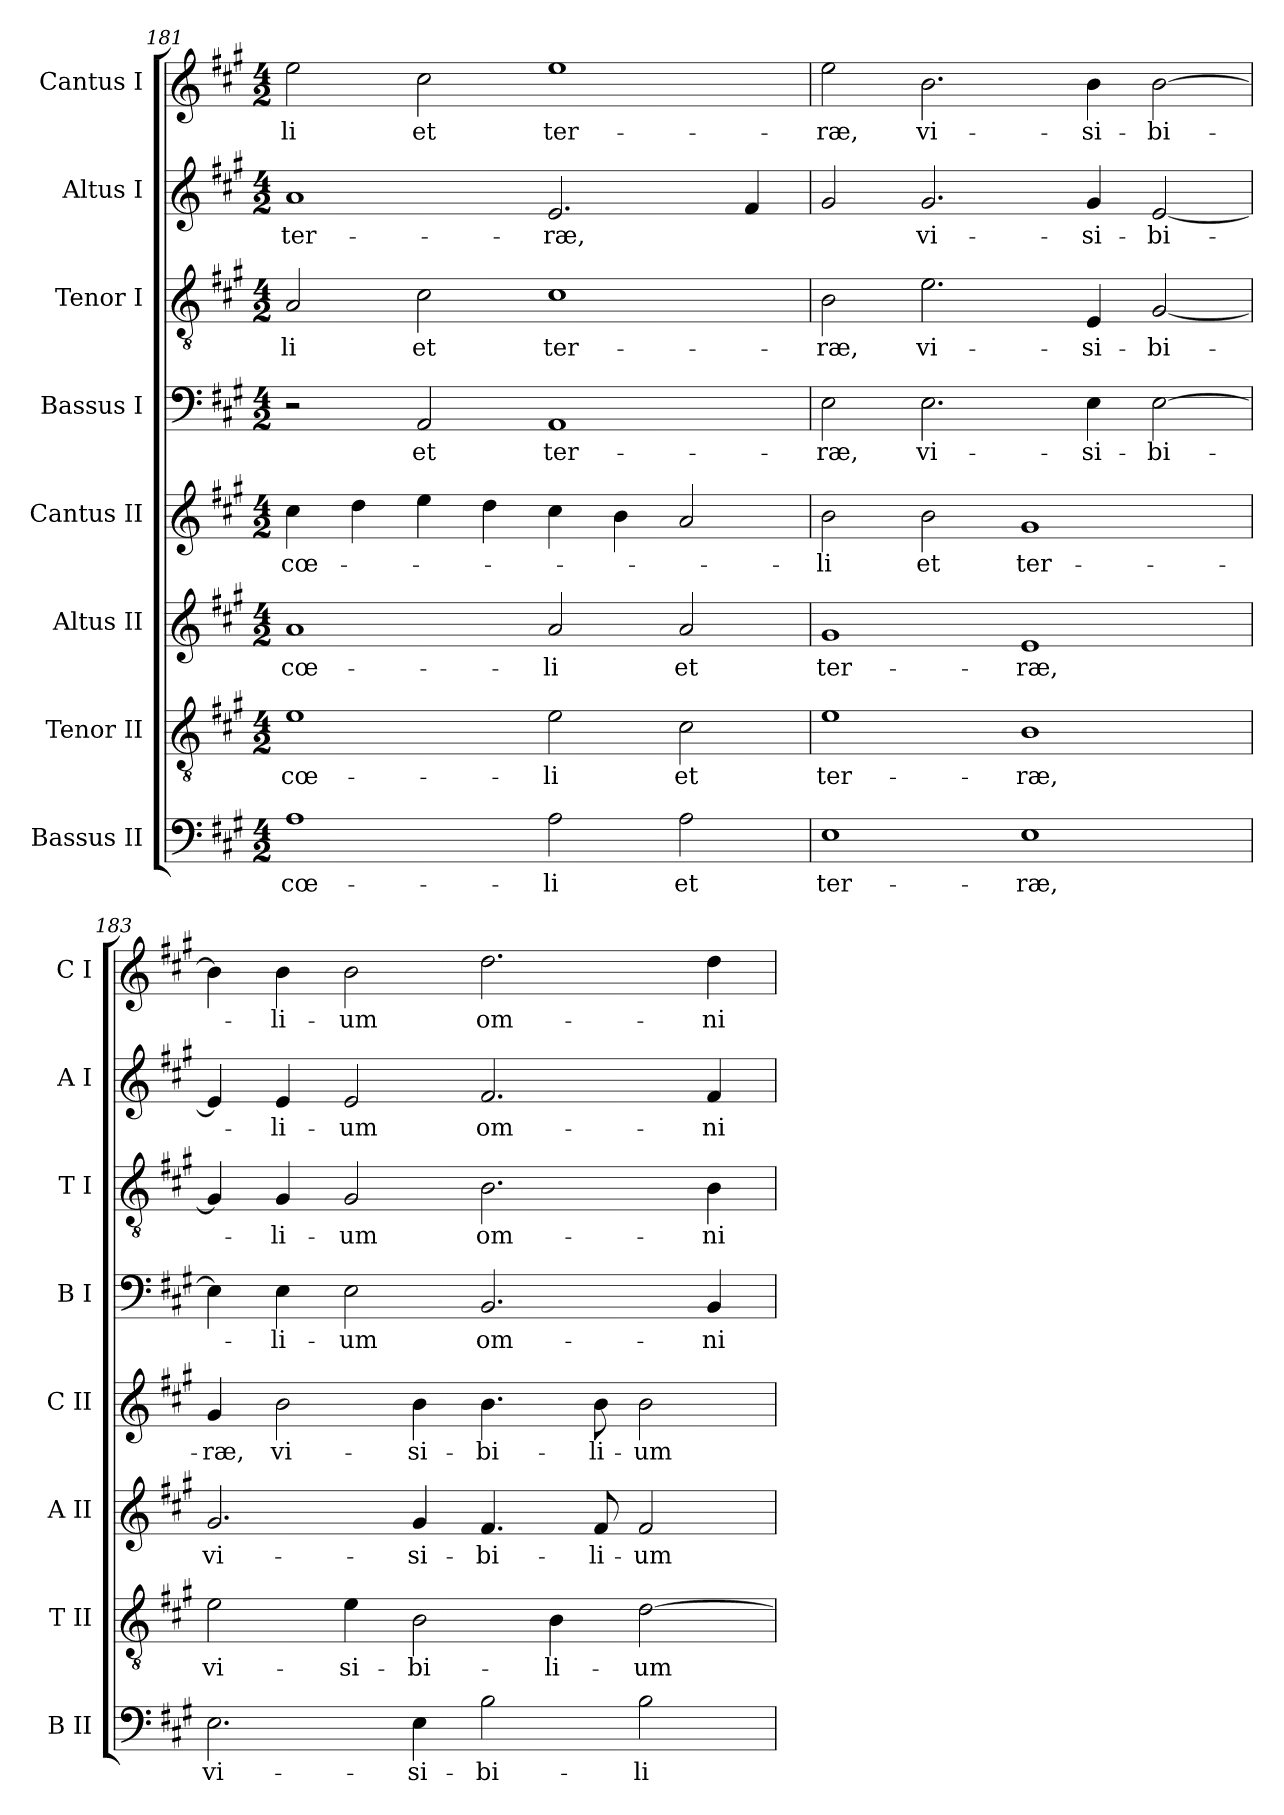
**kern	**text	**kern	**text	**kern	**text	**kern	**text	**kern	**text	**kern	**text	**kern	**text	**kern	**text
*part8	*part8	*part7	*part7	*part6	*part6	*part5	*part5	*part4	*part4	*part3	*part3	*part2	*part2	*part1	*part1
*staff8	*staff8	*staff7	*staff7	*staff6	*staff6	*staff5	*staff5	*staff4	*staff4	*staff3	*staff3	*staff2	*staff2	*staff1	*staff1
*I"Bassus II	*	*I"Tenor II	*	*I"Altus II	*	*I"Cantus II	*	*I"Bassus I	*	*I"Tenor I	*	*I"Altus I	*	*I"Cantus I	*
*I'B II	*	*I'T II	*	*I'A II	*	*I'C II	*	*I'B I	*	*I'T I	*	*I'A I	*	*I'C I	*
!!LO:LB:g=z
*clefF4	*	*clefGv2	*	*clefG2	*	*clefG2	*	*clefF4	*	*clefGv2	*	*clefG2	*	*clefG2	*
*k[f#c#g#]	*	*k[f#c#g#]	*	*k[f#c#g#]	*	*k[f#c#g#]	*	*k[f#c#g#]	*	*k[f#c#g#]	*	*k[f#c#g#]	*	*k[f#c#g#]	*
*A:	*	*A:	*	*A:	*	*A:	*	*A:	*	*A:	*	*A:	*	*A:	*
*M4/2	*	*M4/2	*	*M4/2	*	*M4/2	*	*M4/2	*	*M4/2	*	*M4/2	*	*M4/2	*
=181	=181	=181	=181	=181	=181	=181	=181	=181	=181	=181	=181	=181	=181	=181	=181
1A	cœ-	1e	cœ-	1a	cœ-	4cc#\	cœ-	2r	.	2A/	-li	1a	ter-	2ee\	-li
.	.	.	.	.	.	4dd\	.	.	.	.	.	.	.	.	.
.	.	.	.	.	.	4ee\	.	2AA/	et	2c#\	et	.	.	2cc#\	et
.	.	.	.	.	.	4dd\	.	.	.	.	.	.	.	.	.
2A\	-li	2e\	-li	2a/	-li	4cc#\	.	1AA	ter-	1c#	ter-	2.e/	-ræ,	1ee	ter-
.	.	.	.	.	.	4b\	.	.	.	.	.	.	.	.	.
2A\	et	2c#\	et	2a/	et	2a/	.	.	.	.	.	.	.	.	.
.	.	.	.	.	.	.	.	.	.	.	.	4f#/	.	.	.
=182	=182	=182	=182	=182	=182	=182	=182	=182	=182	=182	=182	=182	=182	=182	=182
1E	ter-	1e	ter-	1g#	ter-	2b\	-li	2E\	-ræ,	2B\	-ræ,	2g#/	.	2ee\	-ræ,
.	.	.	.	.	.	2b\	et	2.E\	vi-	2.e\	vi-	2.g#/	vi-	2.b\	vi-
1E	-ræ,	1B	-ræ,	1e	-ræ,	1g#	ter-	.	.	.	.	.	.	.	.
.	.	.	.	.	.	.	.	4E\	-si-	4E/	-si-	4g#/	-si-	4b\	-si-
.	.	.	.	.	.	.	.	[2E\	-bi-	[2G#/	-bi-	[2e/	-bi-	[2b\	-bi-
=183	=183	=183	=183	=183	=183	=183	=183	=183	=183	=183	=183	=183	=183	=183	=183
2.E\	vi-	2e\	vi-	2.g#/	vi-	4g#/	-ræ,	4E\]	.	4G#/]	.	4e/]	.	4b\]	.
.	.	.	.	.	.	2b\	vi-	4E\	-li-	4G#/	-li-	4e/	-li-	4b\	-li-
.	.	4e\	-si-	.	.	.	.	2E\	-um	2G#/	-um	2e/	-um	2b\	-um
4E\	-si-	2B\	-bi-	4g#/	-si-	4b\	-si-	.	.	.	.	.	.	.	.
2B\	-bi-	.	.	4.f#/	-bi-	4.b\	-bi-	2.BB/	om-	2.B\	om-	2.f#/	om-	2.dd\	om-
.	.	4B\	-li-	.	.	.	.	.	.	.	.	.	.	.	.
.	.	.	.	8f#/	-li-	8b\	-li-	.	.	.	.	.	.	.	.
2B\	-li-	[2d\	-um	2f#/	-um	2b\	-um	.	.	.	.	.	.	.	.
.	.	.	.	.	.	.	.	4BB/	-ni-	4B\	-ni-	4f#/	-ni-	4dd\	-ni-
=	=	=	=	=	=	=	=	=	=	=	=	=	=	=	=
*-	*-	*-	*-	*-	*-	*-	*-	*-	*-	*-	*-	*-	*-	*-	*-
